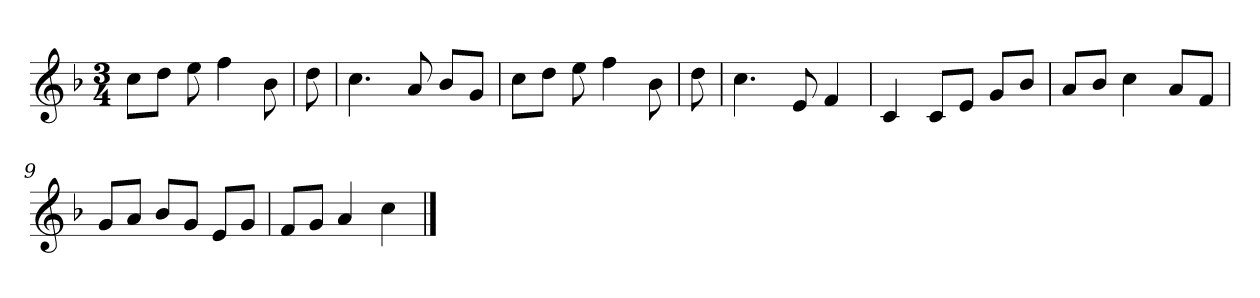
**kern
*part1
*staff1
*clefG2
*k[b-]
*F:
*M3/4
=
8cc\L
8dd\J
8ee
4ff
8b-
=2y
8dd
=3
4.cc
8a
8b-/L
8g/J
=4
8cc\L
8dd\J
8ee
4ff
8b-
=5y
8dd
=6
4.cc
8e
4f
=7y
4c
8c/L
8e/J
8g/L
8b-/J
=8
8a/L
8b-/J
4cc
8a/L
8f/J
=9
8g/L
8a/J
8b-/L
8g/J
8e/L
8g/J
=10
8f/L
8g/J
4a
4cc
==
*-
